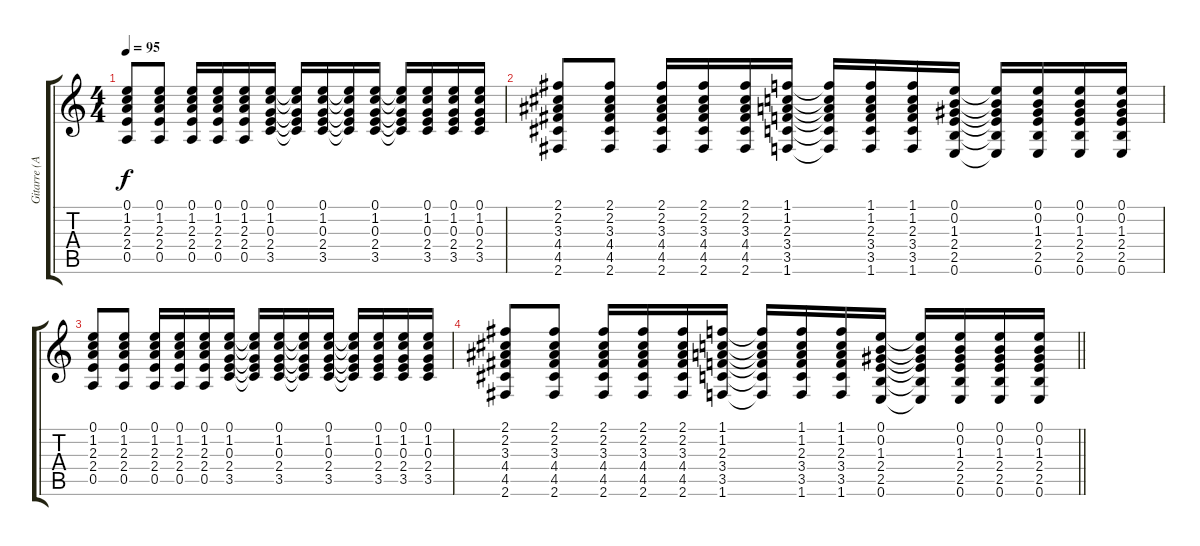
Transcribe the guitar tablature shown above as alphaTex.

\track ("Gitarre (Akustik) 1" "Gitarre (A") {instrument acousticguitarsteel}
\staff {score tabs}
\tuning (E4 B3 G3 D3 A2 E2) {hide}
\ts (4 4)
\tempo 95
\clef g2
\ks c
(0.1 1.2 2.3 2.4 0.5).8{dy f} (0.1 1.2 2.3 2.4 0.5).8 (0.1 1.2 2.3 2.4 0.5).16 (0.1 1.2 2.3 2.4 0.5).16 (0.1 1.2 2.3 2.4 0.5).16 (0.1 1.2 0.3 2.4 3.5).16 (0.1{t} 1.2{t} 0.3{t} 2.4{t} 3.5{t}).16 (0.1 1.2 0.3 2.4 3.5).16 (0.1{t} 1.2{t} 0.3{t} 2.4{t} 3.5{t}).16 (0.1 1.2 0.3 2.4 3.5).16 (0.1{t} 1.2{t} 0.3{t} 2.4{t} 3.5{t}).16 (0.1 1.2 0.3 2.4 3.5).16 (0.1 1.2 0.3 2.4 3.5).16 (0.1 1.2 0.3 2.4 3.5).16 |
(2.1 2.2 3.3 4.4 4.5 2.6).8 (2.1 2.2 3.3 4.4 4.5 2.6).8 (2.1 2.2 3.3 4.4 4.5 2.6).16 (2.1 2.2 3.3 4.4 4.5 2.6).16 (2.1 2.2 3.3 4.4 4.5 2.6).16 (1.1 1.2 2.3 3.4 3.5 1.6).16 (1.1{t} 1.2{t} 2.3{t} 3.4{t} 3.5{t} 1.6{t}).16 (1.1 1.2 2.3 3.4 3.5 1.6).16 (1.1 1.2 2.3 3.4 3.5 1.6).16 (0.1 0.2 1.3 2.4 2.5 0.6).16 (0.1{t} 0.2{t} 1.3{t} 2.4{t} 2.5{t} 0.6{t}).16 (0.1 0.2 1.3 2.4 2.5 0.6).16 (0.1 0.2 1.3 2.4 2.5 0.6).16 (0.1 0.2 1.3 2.4 2.5 0.6).16 |
(0.1 1.2 2.3 2.4 0.5).8 (0.1 1.2 2.3 2.4 0.5).8 (0.1 1.2 2.3 2.4 0.5).16 (0.1 1.2 2.3 2.4 0.5).16 (0.1 1.2 2.3 2.4 0.5).16 (0.1 1.2 0.3 2.4 3.5).16 (0.1{t} 1.2{t} 0.3{t} 2.4{t} 3.5{t}).16 (0.1 1.2 0.3 2.4 3.5).16 (0.1{t} 1.2{t} 0.3{t} 2.4{t} 3.5{t}).16 (0.1 1.2 0.3 2.4 3.5).16 (0.1{t} 1.2{t} 0.3{t} 2.4{t} 3.5{t}).16 (0.1 1.2 0.3 2.4 3.5).16 (0.1 1.2 0.3 2.4 3.5).16 (0.1 1.2 0.3 2.4 3.5).16 |
\barLineRight lightlight
(2.1 2.2 3.3 4.4 4.5 2.6).8 (2.1 2.2 3.3 4.4 4.5 2.6).8 (2.1 2.2 3.3 4.4 4.5 2.6).16 (2.1 2.2 3.3 4.4 4.5 2.6).16 (2.1 2.2 3.3 4.4 4.5 2.6).16 (1.1 1.2 2.3 3.4 3.5 1.6).16 (1.1{t} 1.2{t} 2.3{t} 3.4{t} 3.5{t} 1.6{t}).16 (1.1 1.2 2.3 3.4 3.5 1.6).16 (1.1 1.2 2.3 3.4 3.5 1.6).16 (0.1 0.2 1.3 2.4 2.5 0.6).16 (0.1{t} 0.2{t} 1.3{t} 2.4{t} 2.5{t} 0.6{t}).16 (0.1 0.2 1.3 2.4 2.5 0.6).16 (0.1 0.2 1.3 2.4 2.5 0.6).16 (0.1 0.2 1.3 2.4 2.5 0.6).16
